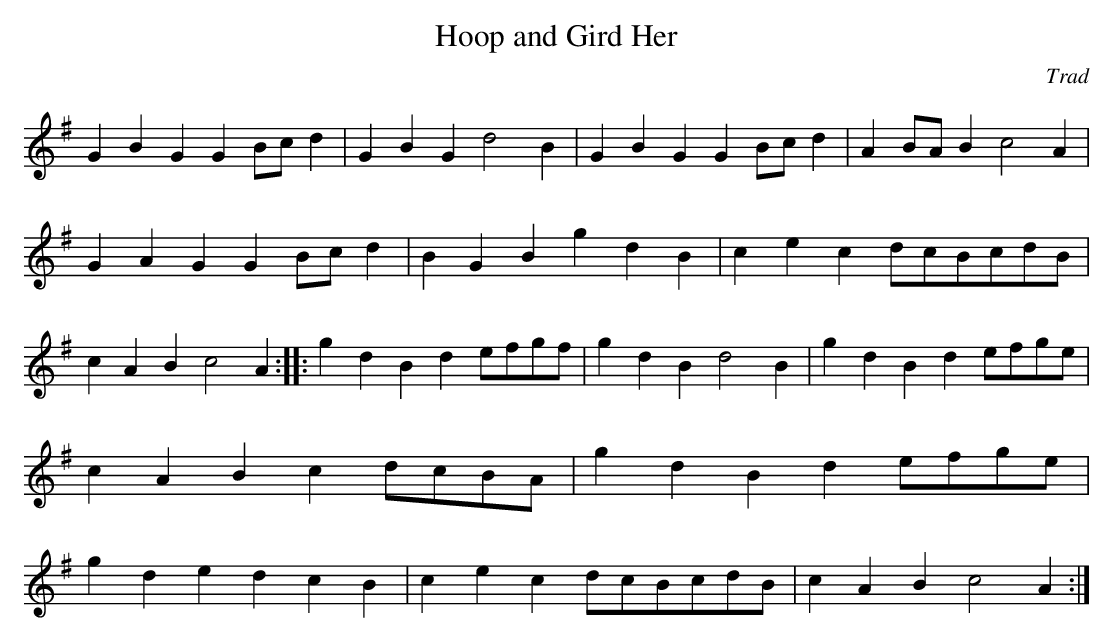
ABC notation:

X:1
T:Hoop and Gird Her
C:Trad
M:6/8l
K:G
G2B2G2 G2Bcd2| G2B2G2 d4 B2 | G2B2G2 G2Bcd2| A2BAB2 c4 A2| G2A2G2 G2Bcd2| \
B2G2B2 g2d2B2| c2e2c2 dcBcdB| c2A2B2 c4 A2 :: g2d2B2 d2efgf| g2d2B2 d4 B2|\
g2d2B2 d2efge| c2A2B2 c2dcBA| g2d2B2 d2efge | g2d2e2 d2c2B2| c2e2c2 dcBcdB| \
c2A2B2 c4 A2:|
